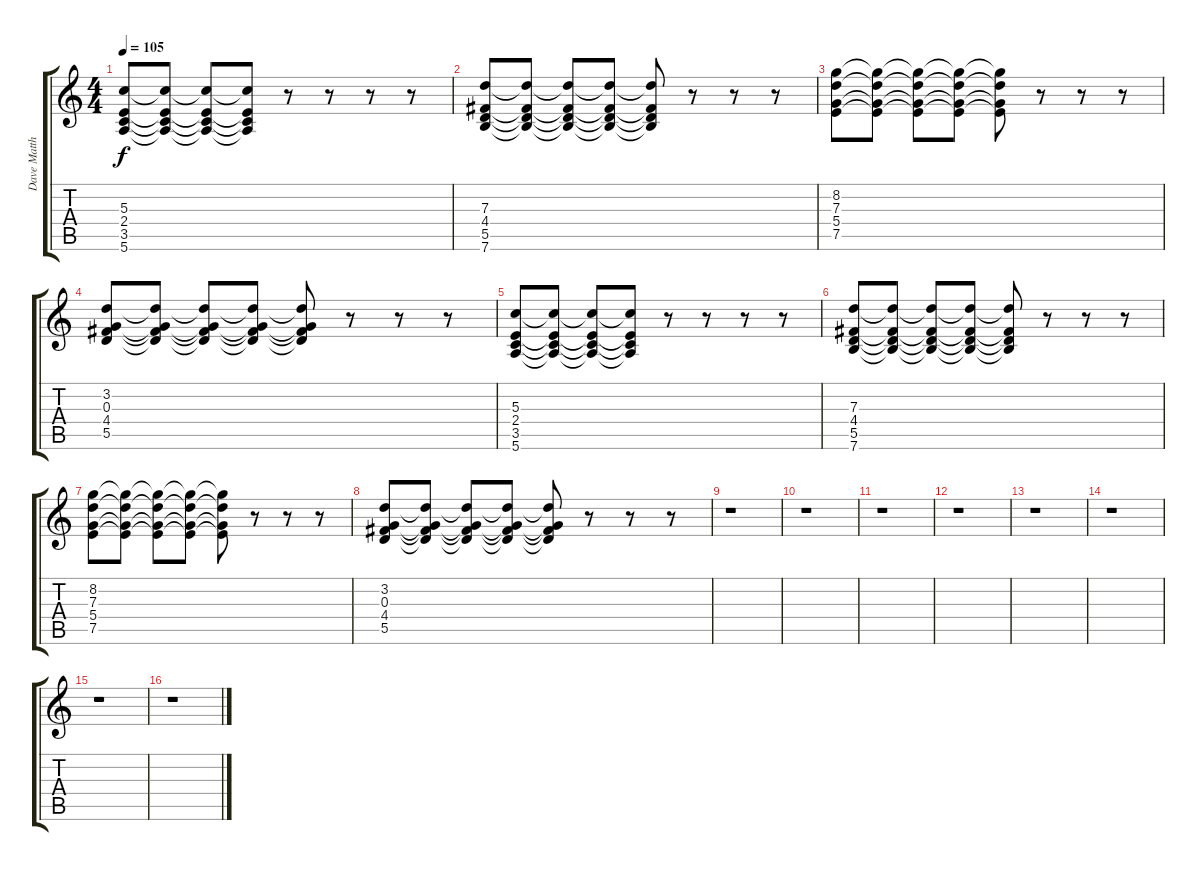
\track ("Dave Matthews" "Dave Matth") {instrument acousticguitarsteel}
\staff {score tabs}
\tuning (E4 B3 G3 D3 A2 E2) {hide}
\ts (4 4)
\tempo 105
\clef g2
\ks c
(5.3 2.4 3.5 5.6).8{dy f} (5.3{t} 2.4{t} 3.5{t} 5.6{t}).8 (5.3{t} 2.4{t} 3.5{t} 5.6{t}).8 (5.3{t} 2.4{t} 3.5{t} 5.6{t}).8 r.8 r.8 r.8 r.8 |
(7.3 4.4 5.5 7.6).8 (7.3{t} 4.4{t} 5.5{t} 7.6{t}).8 (7.3{t} 4.4{t} 5.5{t} 7.6{t}).8 (7.3{t} 4.4{t} 5.5{t} 7.6{t}).8 (7.3{t} 4.4{t} 5.5{t} 7.6{t}).8 r.8 r.8 r.8 |
(8.2 7.3 5.4 7.5).8 (8.2{t} 7.3{t} 5.4{t} 7.5{t}).8 (8.2{t} 7.3{t} 5.4{t} 7.5{t}).8 (8.2{t} 7.3{t} 5.4{t} 7.5{t}).8 (8.2{t} 7.3{t} 5.4{t} 7.5{t}).8 r.8 r.8 r.8 |
(3.2 0.3 4.4 5.5).8 (3.2{t} 0.3{t} 4.4{t} 5.5{t}).8 (3.2{t} 0.3{t} 4.4{t} 5.5{t}).8 (3.2{t} 0.3{t} 4.4{t} 5.5{t}).8 (3.2{t} 0.3{t} 4.4{t} 5.5{t}).8 r.8 r.8 r.8 |
(5.3 2.4 3.5 5.6).8 (5.3{t} 2.4{t} 3.5{t} 5.6{t}).8 (5.3{t} 2.4{t} 3.5{t} 5.6{t}).8 (5.3{t} 2.4{t} 3.5{t} 5.6{t}).8 r.8 r.8 r.8 r.8 |
(7.3 4.4 5.5 7.6).8 (7.3{t} 4.4{t} 5.5{t} 7.6{t}).8 (7.3{t} 4.4{t} 5.5{t} 7.6{t}).8 (7.3{t} 4.4{t} 5.5{t} 7.6{t}).8 (7.3{t} 4.4{t} 5.5{t} 7.6{t}).8 r.8 r.8 r.8 |
(8.2 7.3 5.4 7.5).8 (8.2{t} 7.3{t} 5.4{t} 7.5{t}).8 (8.2{t} 7.3{t} 5.4{t} 7.5{t}).8 (8.2{t} 7.3{t} 5.4{t} 7.5{t}).8 (8.2{t} 7.3{t} 5.4{t} 7.5{t}).8 r.8 r.8 r.8 |
(3.2 0.3 4.4 5.5).8 (3.2{t} 0.3{t} 4.4{t} 5.5{t}).8 (3.2{t} 0.3{t} 4.4{t} 5.5{t}).8 (3.2{t} 0.3{t} 4.4{t} 5.5{t}).8 (3.2{t} 0.3{t} 4.4{t} 5.5{t}).8 r.8 r.8 r.8 |
r.1 |
r.1 |
r.1 |
r.1 |
r.1 |
r.1 |
r.1 |
r.1
